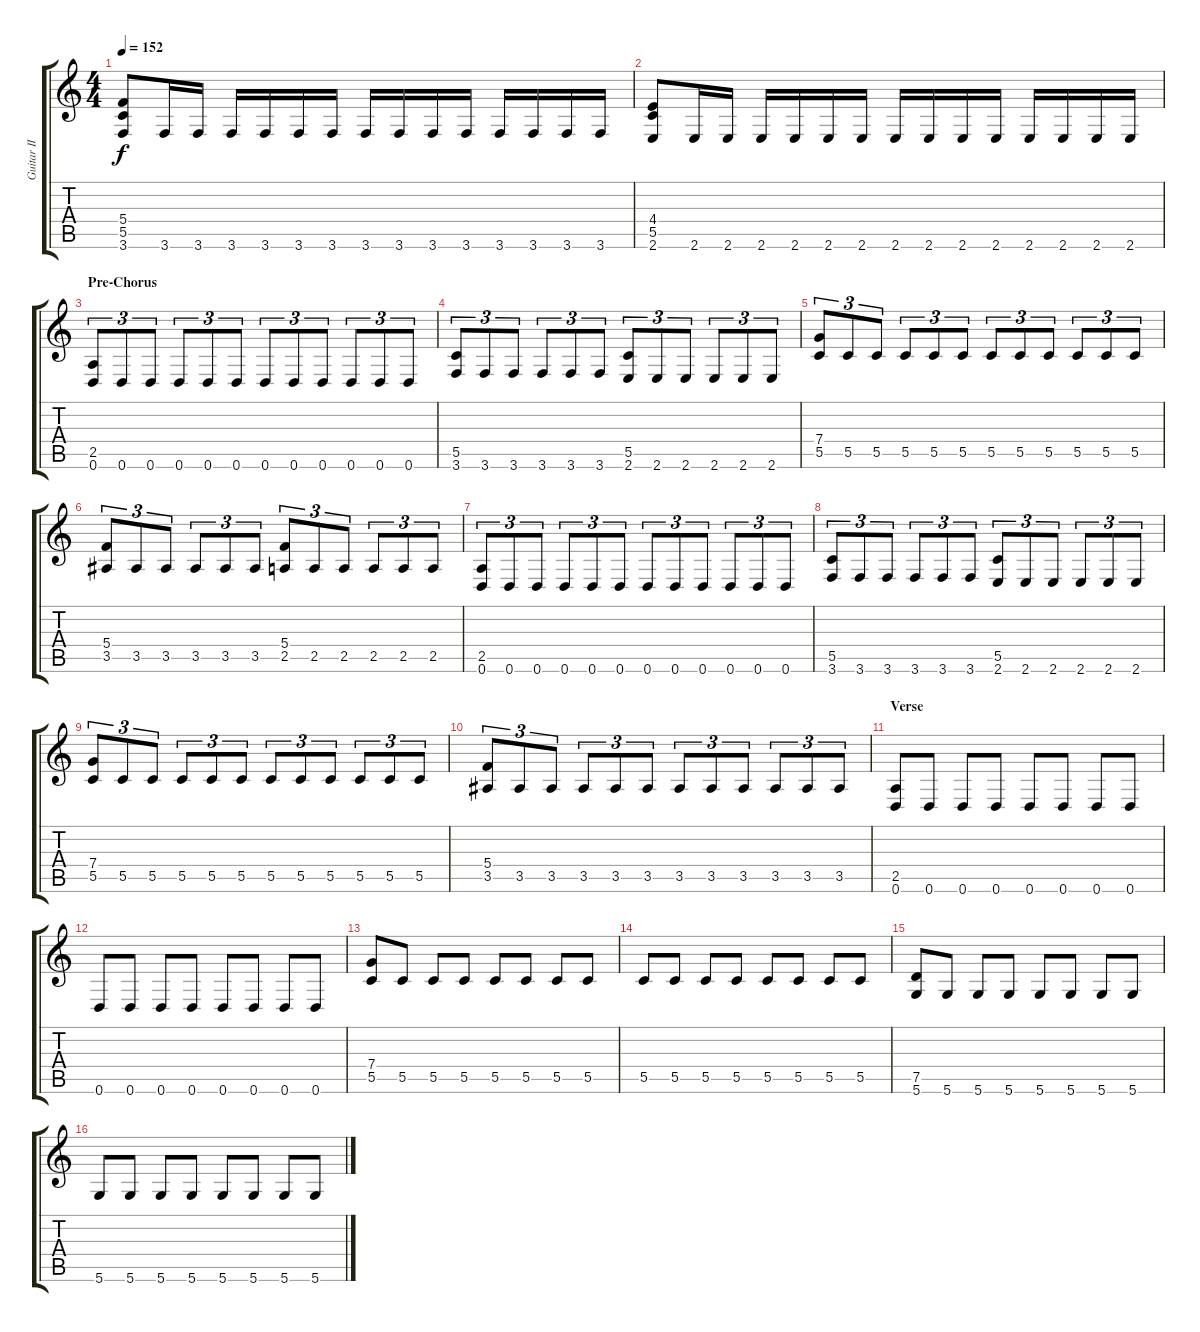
\track ("Guitar II " "Guitar II ") {instrument distortionguitar}
\staff {score tabs}
\tuning (D4 A3 F3 C3 G2 D2) {hide}
\ts (4 4)
\tempo 152
\clef g2
\ks c
(5.4 5.5 3.6).8{dy f} 3.6.16 3.6.16 3.6.16 3.6.16 3.6.16 3.6.16 3.6.16 3.6.16 3.6.16 3.6.16 3.6.16 3.6.16 3.6.16 3.6.16 |
(4.4 5.5 2.6).8 2.6.16 2.6.16 2.6.16 2.6.16 2.6.16 2.6.16 2.6.16 2.6.16 2.6.16 2.6.16 2.6.16 2.6.16 2.6.16 2.6.16 |
\section ("" "Pre-Chorus")
(2.5 0.6).8{tu (3 2)} 0.6.8{tu (3 2)} 0.6.8{tu (3 2)} 0.6.8{tu (3 2)} 0.6.8{tu (3 2)} 0.6.8{tu (3 2)} 0.6.8{tu (3 2)} 0.6.8{tu (3 2)} 0.6.8{tu (3 2)} 0.6.8{tu (3 2)} 0.6.8{tu (3 2)} 0.6.8{tu (3 2)} |
(5.5 3.6).8{tu (3 2)} 3.6.8{tu (3 2)} 3.6.8{tu (3 2)} 3.6.8{tu (3 2)} 3.6.8{tu (3 2)} 3.6.8{tu (3 2)} (5.5 2.6).8{tu (3 2)} 2.6.8{tu (3 2)} 2.6.8{tu (3 2)} 2.6.8{tu (3 2)} 2.6.8{tu (3 2)} 2.6.8{tu (3 2)} |
(7.4 5.5).8{tu (3 2)} 5.5.8{tu (3 2)} 5.5.8{tu (3 2)} 5.5.8{tu (3 2)} 5.5.8{tu (3 2)} 5.5.8{tu (3 2)} 5.5.8{tu (3 2)} 5.5.8{tu (3 2)} 5.5.8{tu (3 2)} 5.5.8{tu (3 2)} 5.5.8{tu (3 2)} 5.5.8{tu (3 2)} |
(5.4 3.5).8{tu (3 2)} 3.5.8{tu (3 2)} 3.5.8{tu (3 2)} 3.5.8{tu (3 2)} 3.5.8{tu (3 2)} 3.5.8{tu (3 2)} (5.4 2.5).8{tu (3 2)} 2.5.8{tu (3 2)} 2.5.8{tu (3 2)} 2.5.8{tu (3 2)} 2.5.8{tu (3 2)} 2.5.8{tu (3 2)} |
(2.5 0.6).8{tu (3 2)} 0.6.8{tu (3 2)} 0.6.8{tu (3 2)} 0.6.8{tu (3 2)} 0.6.8{tu (3 2)} 0.6.8{tu (3 2)} 0.6.8{tu (3 2)} 0.6.8{tu (3 2)} 0.6.8{tu (3 2)} 0.6.8{tu (3 2)} 0.6.8{tu (3 2)} 0.6.8{tu (3 2)} |
(5.5 3.6).8{tu (3 2)} 3.6.8{tu (3 2)} 3.6.8{tu (3 2)} 3.6.8{tu (3 2)} 3.6.8{tu (3 2)} 3.6.8{tu (3 2)} (5.5 2.6).8{tu (3 2)} 2.6.8{tu (3 2)} 2.6.8{tu (3 2)} 2.6.8{tu (3 2)} 2.6.8{tu (3 2)} 2.6.8{tu (3 2)} |
(7.4 5.5).8{tu (3 2)} 5.5.8{tu (3 2)} 5.5.8{tu (3 2)} 5.5.8{tu (3 2)} 5.5.8{tu (3 2)} 5.5.8{tu (3 2)} 5.5.8{tu (3 2)} 5.5.8{tu (3 2)} 5.5.8{tu (3 2)} 5.5.8{tu (3 2)} 5.5.8{tu (3 2)} 5.5.8{tu (3 2)} |
(5.4 3.5).8{tu (3 2)} 3.5.8{tu (3 2)} 3.5.8{tu (3 2)} 3.5.8{tu (3 2)} 3.5.8{tu (3 2)} 3.5.8{tu (3 2)} 3.5.8{tu (3 2)} 3.5.8{tu (3 2)} 3.5.8{tu (3 2)} 3.5.8{tu (3 2)} 3.5.8{tu (3 2)} 3.5.8{tu (3 2)} |
\section ("" "Verse")
(2.5 0.6).8 0.6.8 0.6.8 0.6.8 0.6.8 0.6.8 0.6.8 0.6.8 |
0.6.8 0.6.8 0.6.8 0.6.8 0.6.8 0.6.8 0.6.8 0.6.8 |
(7.4 5.5).8 5.5.8 5.5.8 5.5.8 5.5.8 5.5.8 5.5.8 5.5.8 |
5.5.8 5.5.8 5.5.8 5.5.8 5.5.8 5.5.8 5.5.8 5.5.8 |
(7.5 5.6).8 5.6.8 5.6.8 5.6.8 5.6.8 5.6.8 5.6.8 5.6.8 |
5.6.8 5.6.8 5.6.8 5.6.8 5.6.8 5.6.8 5.6.8 5.6.8
